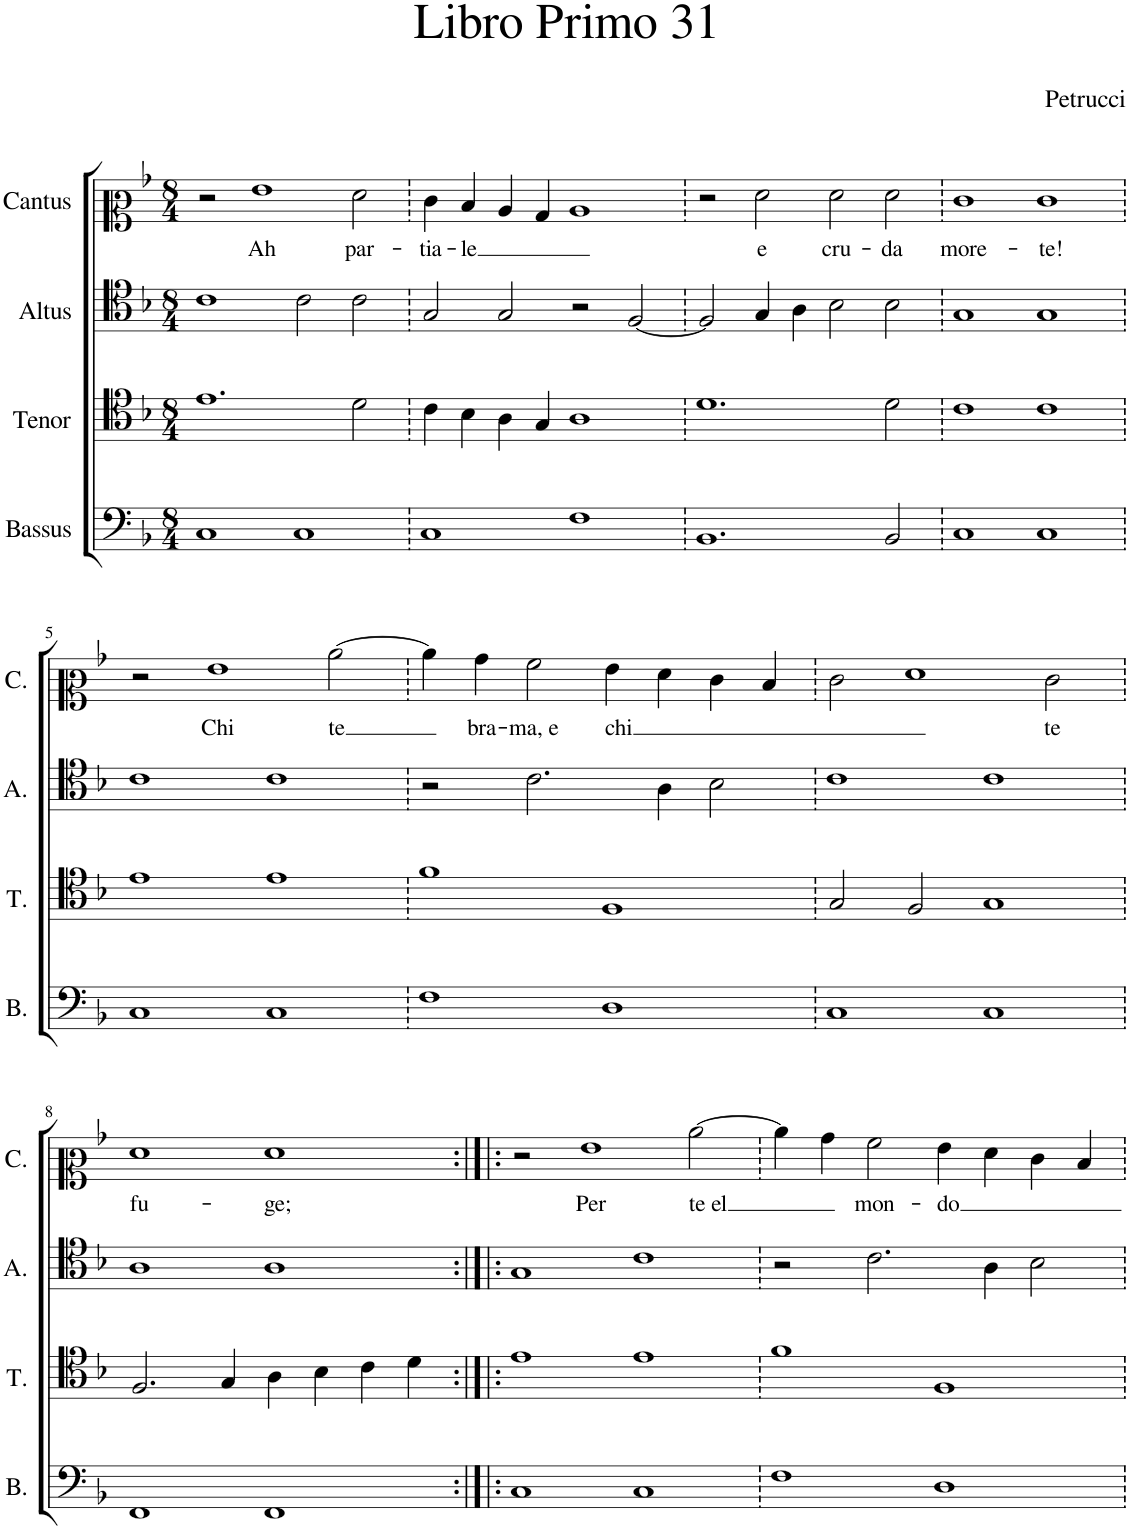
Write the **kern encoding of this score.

**kern	**kern	**kern	**kern	**text
*part4	*part3	*part2	*part1	*part1
*staff4	*staff3	*staff2	*staff1	*staff1
*I"Bassus	*I"Tenor	*I"Altus	*I"Cantus	*
*I'B.	*I'T.	*I'A.	*I'C.	*
*clefF4	*clefC4	*clefC4	*clefC2	*
*k[b-]	*k[b-]	*k[b-]	*k[b-]	*
*M8/4	*M8/4	*M8/4	*M8/4	*
=1	=1	=1	=1	=1
1C	1.e	1c	2r	.
!	!	!	!	!LO:LY:b
.	.	.	1g	Ah
1C	.	2c\	.	.
!	!	!	!	!LO:LY:b
.	2d\	2c\	2f\	par-
=2	=2	=2	=2	=2
!	!	!	!	!LO:LY:b
1C	4c\	2G/	4e\	-tia-
!	!	!	!	!LO:LY:b
.	4B-\	.	4d/	-le
.	4A\	2G/	4c/	.
.	4G/	.	4B-/	.
1F	1A	2r	1c	.
.	.	[2F/	.	.
=3	=3	=3	=3	=3
1.BB-	1.d	2F/]	2r	.
!	!	!	!	!LO:LY:b
.	.	4G/	2f\	e
.	.	4A\	.	.
!	!	!	!	!LO:LY:b
.	.	2B-\	2f\	cru-
!	!	!	!	!LO:LY:b
2BB-/	2d\	2B-\	2f\	-da
=4	=4	=4	=4	=4
!	!	!	!	!LO:LY:b
1C	1c	1G	1e	more-
!	!	!	!	!LO:LY:b
1C	1c	1G	1e	-te!
!!LO:LB:g=z
=5	=5	=5	=5	=5
1C	1e	1c	2r	.
!	!	!	!	!LO:LY:b
.	.	.	1g	Chi
1C	1e	1c	.	.
!	!	!	!	!LO:LY:b
.	.	.	[2cc\	te
=6	=6	=6	=6	=6
1F	1f	2r	4cc\]	.
!	!	!	!	!LO:LY:b
.	.	.	4b-\	bra-
!	!	!	!	!LO:LY:b
.	.	2.c\	2a\	-ma, e
!	!	!	!	!LO:LY:b
1D	1F	.	4g\	chi
.	.	4A\	4f\	.
.	.	2B-\	4e\	.
.	.	.	4d/	.
=7	=7	=7	=7	=7
1C	2G/	1c	2e\	.
.	2F/	.	1f	.
1C	1G	1c	.	.
!	!	!	!	!LO:LY:b
.	.	.	2e\	te
!!LO:LB:g=z
=8	=8	=8	=8	=8
!	!	!	!	!LO:LY:b
1FF	2.F/	1A	1f	fu-
.	4G/	.	.	.
!	!	!	!	!LO:LY:b
1FF	4A\	1A	1f	-ge;
.	4B-\	.	.	.
.	4c\	.	.	.
.	4d\	.	.	.
=9:|!|:	=9:|!|:	=9:|!|:	=9:|!|:	=9:|!|:
1C	1e	1G	2r	.
!	!	!	!	!LO:LY:b
.	.	.	1g	Per
1C	1e	1c	.	.
!	!	!	!	!LO:LY:b
.	.	.	[2cc\	te el
=10	=10	=10	=10	=10
1F	1f	2r	4cc\]	.
.	.	.	4b-\	.
!	!	!	!	!LO:LY:b
.	.	2.c\	2a\	mon-
!	!	!	!	!LO:LY:b
1D	1F	.	4g\	-do
.	.	4A\	4f\	.
.	.	2B-\	4e\	.
.	.	.	4d/	.
=	=	=	=	=
*-	*-	*-	*-	*-
